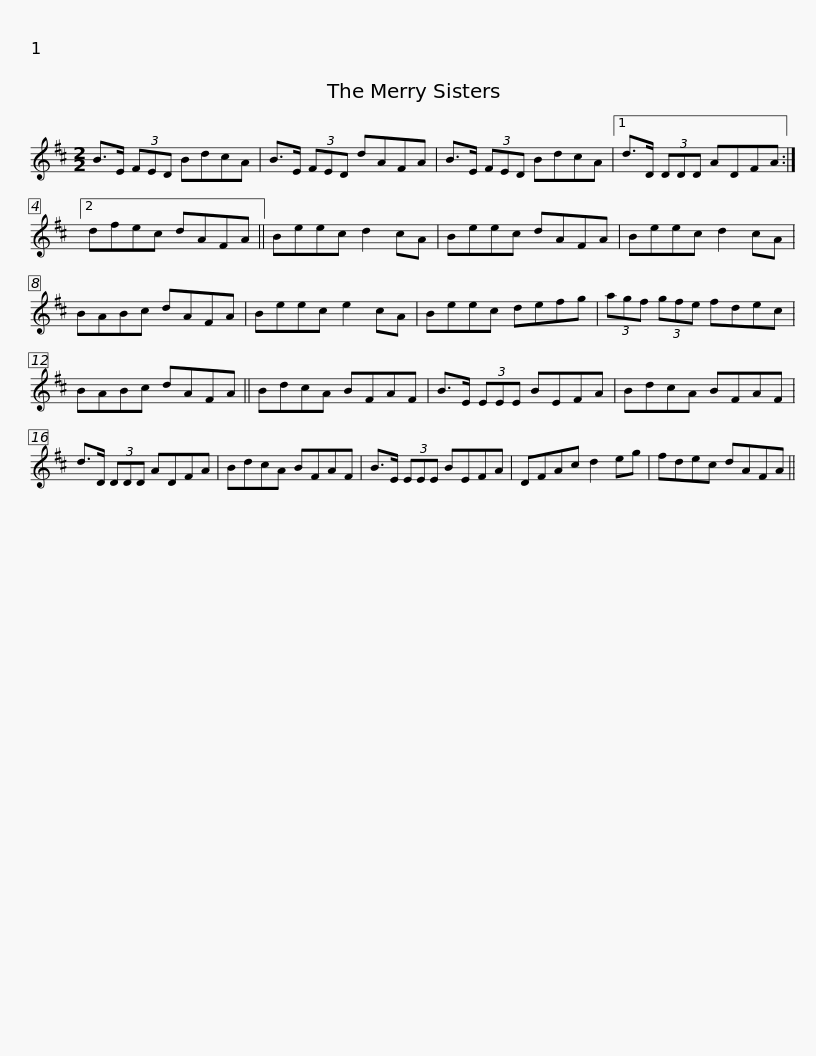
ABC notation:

X:1
L:1/8
M:2/2
I:linebreak $
K:D
V:1 treble
V:1
 B>E (3FED BdcA | B>E (3FED dAFA | B>E (3FED BdcA |1 d>D (3DDD ADFA :|2$ dfec dAFA || %5
 Beec d2 cA | Beec dAFA | Beec d2 cA | BABc dAFA | Beec e2 cA |$ %10
 Beec defg | (3agf (3gfe fdec | BABc dAFA || BdcA BFAF | B>E (3EEE BEFA |$ %15
 BdcA BFAF | d>D (3DDD ADFA | BdcA BFAF | B>E (3EEE BEFA | DFAc d2 eg |$ %20
 fdec dAFA || %21
